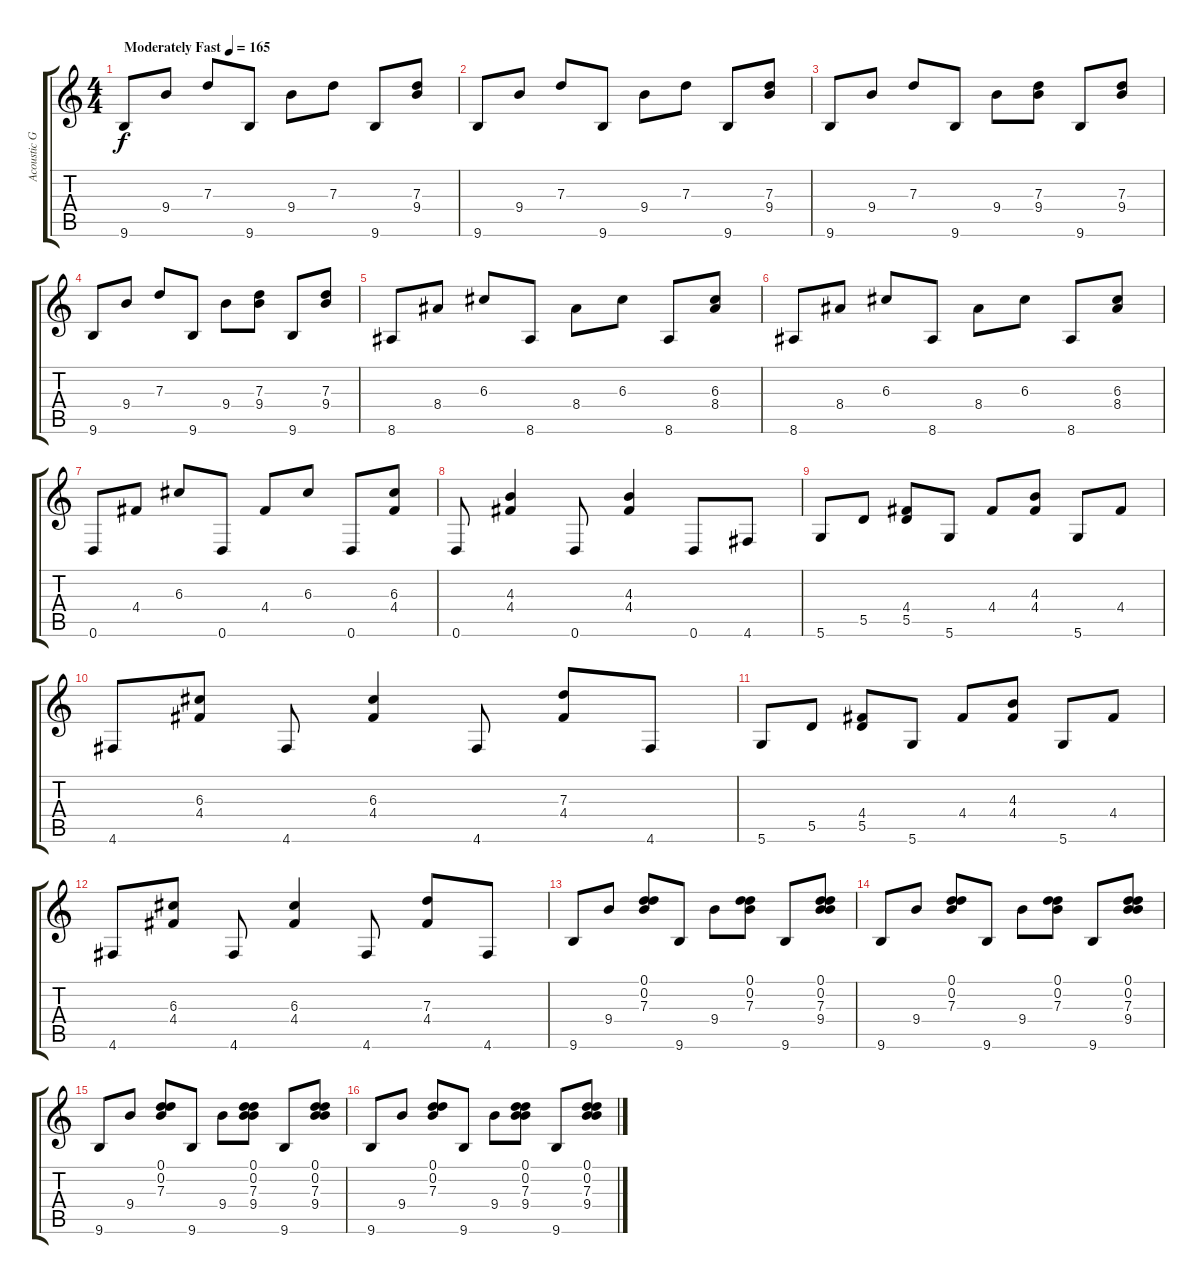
\track ("Acoustic Guitar" "Acoustic G") {instrument acousticguitarsteel}
\staff {score tabs}
\tuning (D4 B3 G3 D3 A2 D2) {hide}
\ts (4 4)
\tempo (165 "Moderately Fast")
\clef g2
\ks c
9.6.8{dy f instrument acousticguitarsteel} 9.4.8 7.3.8 9.6.8 9.4.8 7.3.8 9.6.8 (7.3 9.4).8 |
9.6.8 9.4.8 7.3.8 9.6.8 9.4.8 7.3.8 9.6.8 (7.3 9.4).8 |
9.6.8 9.4.8 7.3.8 9.6.8 9.4.8 (7.3 9.4).8 9.6.8 (7.3 9.4).8 |
9.6.8 9.4.8 7.3.8 9.6.8 9.4.8 (7.3 9.4).8 9.6.8 (7.3 9.4).8 |
8.6.8 8.4.8 6.3.8 8.6.8 8.4.8 6.3.8 8.6.8 (6.3 8.4).8 |
8.6.8 8.4.8 6.3.8 8.6.8 8.4.8 6.3.8 8.6.8 (6.3 8.4).8 |
0.6.8 4.4.8 6.3.8 0.6.8 4.4.8 6.3.8 0.6.8 (6.3 4.4).8 |
0.6.8 (4.3 4.4).4 0.6.8 (4.3 4.4).4 0.6.8 4.6.8 |
5.6.8 5.5.8 (4.4 5.5).8 5.6.8 4.4.8 (4.3 4.4).8 5.6.8 4.4.8 |
4.6.8 (6.3 4.4).8 4.6.8 (6.3 4.4).4 4.6.8 (7.3 4.4).8 4.6.8 |
5.6.8 5.5.8 (4.4 5.5).8 5.6.8 4.4.8 (4.3 4.4).8 5.6.8 4.4.8 |
4.6.8 (6.3 4.4).8 4.6.8 (6.3 4.4).4 4.6.8 (7.3 4.4).8 4.6.8 |
9.6.8 9.4.8 (0.1 0.2 7.3).8 9.6.8 9.4.8 (0.1 0.2 7.3).8 9.6.8 (0.1 0.2 7.3 9.4).8 |
9.6.8 9.4.8 (0.1 0.2 7.3).8 9.6.8 9.4.8 (0.1 0.2 7.3).8 9.6.8 (0.1 0.2 7.3 9.4).8 |
9.6.8 9.4.8 (0.1 0.2 7.3).8 9.6.8 9.4.8 (0.1 0.2 7.3 9.4).8 9.6.8 (0.1 0.2 7.3 9.4).8 |
9.6.8 9.4.8 (0.1 0.2 7.3).8 9.6.8 9.4.8 (0.1 0.2 7.3 9.4).8 9.6.8 (0.1 0.2 7.3 9.4).8
